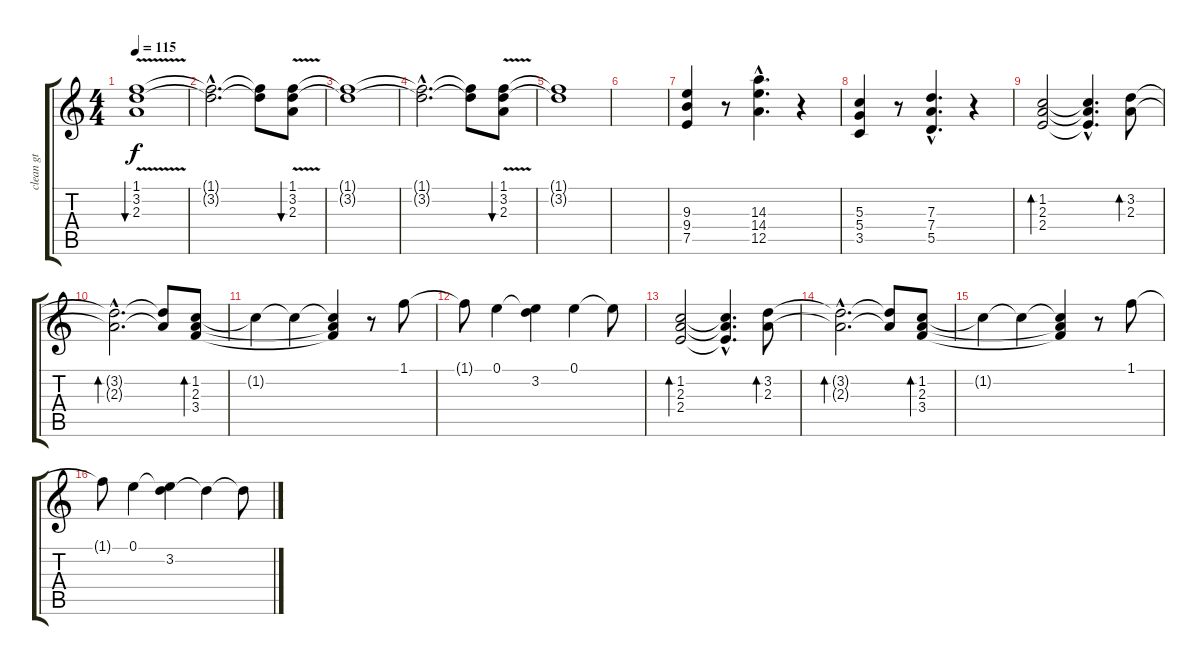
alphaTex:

\track ("clean gt" "clean gt") {instrument electricguitarjazz}
\staff {score tabs}
\tuning (E4 B3 G3 D3 A2 E2) {hide}
\ts (4 4)
\tempo 115
\clef g2
\ks c
(1.1 3.2 2.3{v}).1{bu 240 dy f} |
(1.1{hac t} 3.2{hac t}).2{d} (1.1{t} 3.2{t}).8 (1.1 3.2 2.3{v}).8{bu 240} |
(1.1{t} 3.2{t}).1 |
(1.1{hac t} 3.2{hac t}).2{d} (1.1{t} 3.2{t}).8 (1.1 3.2 2.3{v}).8{bu 240} |
(1.1{t} 3.2{t}).1 |
|
(9.3 9.4 7.5).4{instrument distortionguitar} r.8 (14.3{hac} 14.4{hac} 12.5{hac}).4{d} r.4 |
(5.3 5.4 3.5).4 r.8 (7.3{hac} 7.4{hac} 5.5{hac}).4{d} r.4 |
(1.2 2.3 2.4).2{bd 240 instrument electricguitarjazz} (1.2{hac t} 2.3{hac t} 2.4{hac t}).4{d} (3.2 2.3).8{bd 240} |
(3.2{hac t} 2.3{hac t}).2{d bd 240} (3.2{t} 2.3{t}).8 (1.2 2.3 3.4).8{bd 120} |
1.2{t}.4 1.2{t}.4 (1.2{t} 2.3{t} 3.4{t}).4 r.8 1.1.8 |
1.1{t}.8 0.1.4 (0.1{t} 3.2).4 0.1.4 0.1{t}.8 |
(1.2 2.3 2.4).2{bd 240} (1.2{hac t} 2.3{hac t} 2.4{hac t}).4{d} (3.2 2.3).8{bd 240} |
(3.2{hac t} 2.3{hac t}).2{d bd 240} (3.2{t} 2.3{t}).8 (1.2 2.3 3.4).8{bd 120} |
1.2{t}.4 1.2{t}.4 (1.2{t} 2.3{t} 3.4{t}).4 r.8 1.1.8 |
1.1{t}.8 0.1.4 (0.1{t} 3.2).4 3.2{t}.4 3.2{t}.8
